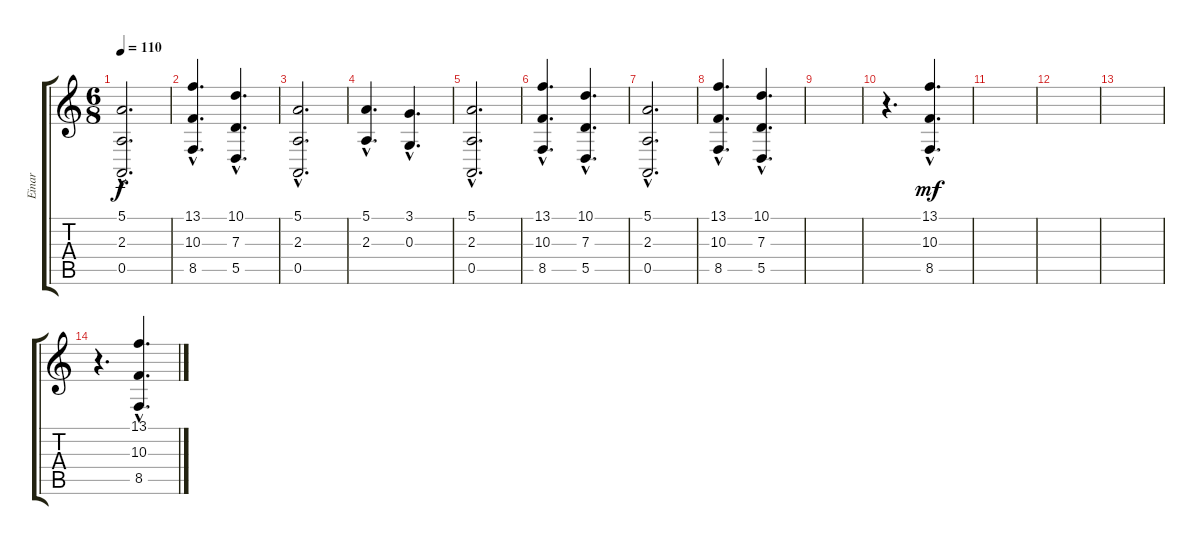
\track ("Einar" "Einar") {instrument stringensemble1}
\staff {score tabs}
\tuning (E4 B3 G3 D3 A2 E2) {hide}
\ts (6 8)
\tempo 110
\clef g2
\ks c
(5.1{hac} 2.3{hac} 0.5{hac}).2{d dy f} |
(13.1{hac} 10.3{hac} 8.5{hac}).4{d} (10.1{hac} 7.3{hac} 5.5{hac}).4{d} |
(5.1{hac} 2.3{hac} 0.5{hac}).2{d} |
(5.1{hac} 2.3{hac}).4{d} (3.1{hac} 0.3{hac}).4{d} |
(5.1{hac} 2.3{hac} 0.5{hac}).2{d} |
(13.1{hac} 10.3{hac} 8.5{hac}).4{d} (10.1{hac} 7.3{hac} 5.5{hac}).4{d} |
(5.1{hac} 2.3{hac} 0.5{hac}).2{d} |
(13.1{hac} 10.3{hac} 8.5{hac}).4{d} (10.1{hac} 7.3{hac} 5.5{hac}).4{d} |
|
r.4{d} (13.1{hac} 10.3{hac} 8.5{hac}).4{d dy mf instrument choiraahs} |
|
|
|
r.4{d} (13.1{hac} 10.3{hac} 8.5{hac}).4{d instrument choiraahs}
